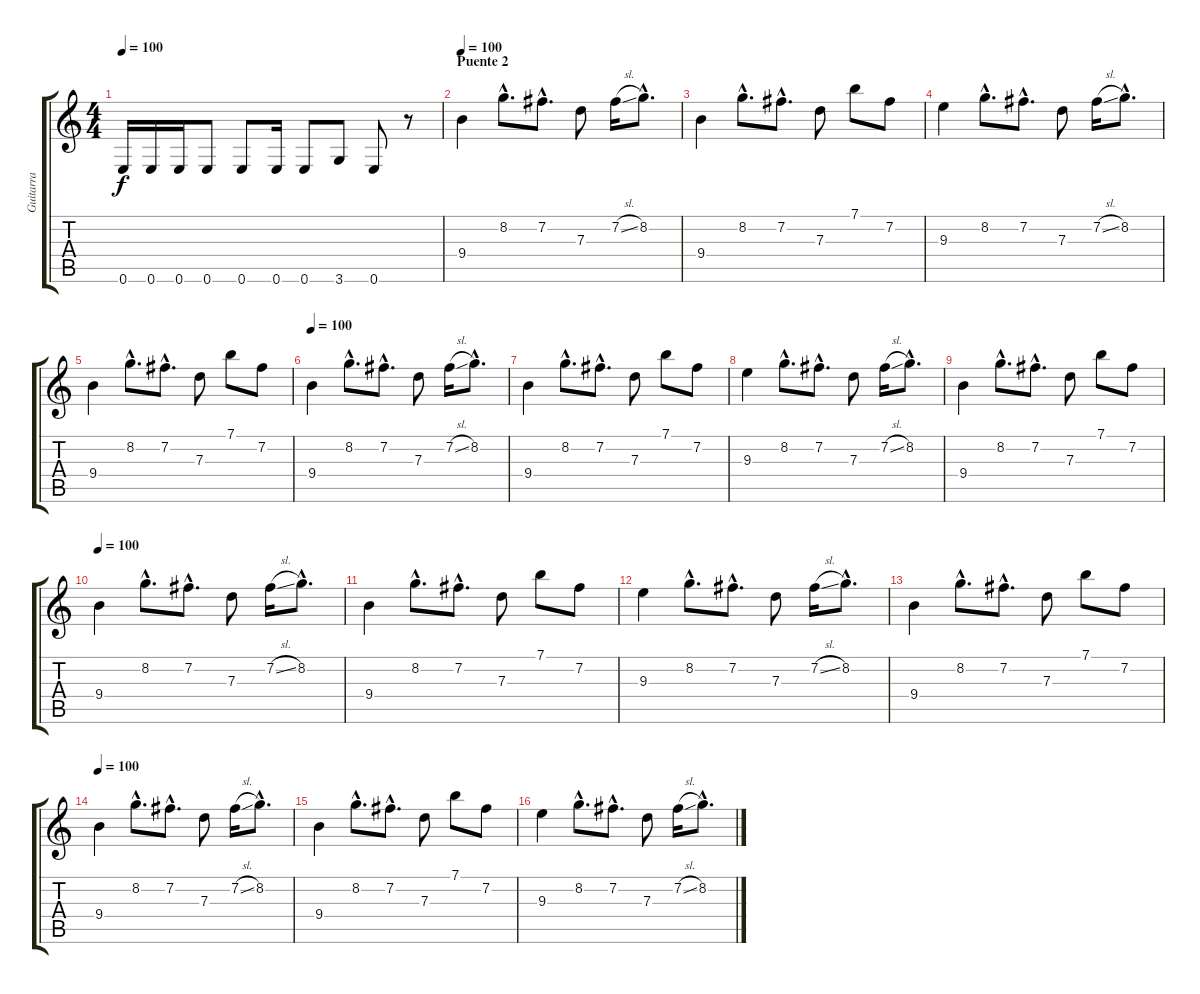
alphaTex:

\track ("Guitarra" "Guitarra") {instrument overdrivenguitar}
\staff {score tabs}
\tuning (E4 B3 G3 D3 A2 E2) {hide}
\ts (4 4)
\tempo 100
\clef g2
\ks c
0.6.16{dy f} 0.6.16 0.6.16 0.6.8 0.6.8 0.6.16 0.6.8 3.6.8 0.6.8 r.8 |
\section ("" "Puente 2")
\tempo 100
9.4.4{volume 10 instrument electricguitarjazz} 8.2{hac}.8{d volume 9} 7.2{hac}.8{d} 7.3.8 7.2{sl}.16 8.2{hac}.8{d} |
9.4.4 8.2{hac}.8{d} 7.2{hac}.8{d} 7.3.8 7.1.8 7.2.8 |
9.3.4 8.2{hac}.8{d} 7.2{hac}.8{d} 7.3.8 7.2{sl}.16 8.2{hac}.8{d} |
9.4.4 8.2{hac}.8{d} 7.2{hac}.8{d} 7.3.8 7.1.8 7.2.8 |
\tempo 100
9.4.4{volume 10 instrument electricguitarjazz} 8.2{hac}.8{d volume 9} 7.2{hac}.8{d} 7.3.8 7.2{sl}.16 8.2{hac}.8{d} |
9.4.4 8.2{hac}.8{d} 7.2{hac}.8{d} 7.3.8 7.1.8 7.2.8 |
9.3.4 8.2{hac}.8{d} 7.2{hac}.8{d} 7.3.8 7.2{sl}.16 8.2{hac}.8{d} |
9.4.4 8.2{hac}.8{d} 7.2{hac}.8{d} 7.3.8 7.1.8 7.2.8 |
\tempo 100
9.4.4{volume 10 instrument electricguitarjazz} 8.2{hac}.8{d volume 9} 7.2{hac}.8{d} 7.3.8 7.2{sl}.16 8.2{hac}.8{d} |
9.4.4 8.2{hac}.8{d} 7.2{hac}.8{d} 7.3.8 7.1.8 7.2.8 |
9.3.4 8.2{hac}.8{d} 7.2{hac}.8{d} 7.3.8 7.2{sl}.16 8.2{hac}.8{d} |
9.4.4 8.2{hac}.8{d} 7.2{hac}.8{d} 7.3.8 7.1.8 7.2.8 |
\tempo 100
9.4.4{volume 10 instrument electricguitarjazz} 8.2{hac}.8{d volume 9} 7.2{hac}.8{d} 7.3.8 7.2{sl}.16 8.2{hac}.8{d} |
9.4.4 8.2{hac}.8{d} 7.2{hac}.8{d} 7.3.8 7.1.8 7.2.8 |
9.3.4 8.2{hac}.8{d} 7.2{hac}.8{d} 7.3.8 7.2{sl}.16 8.2{hac}.8{d}
